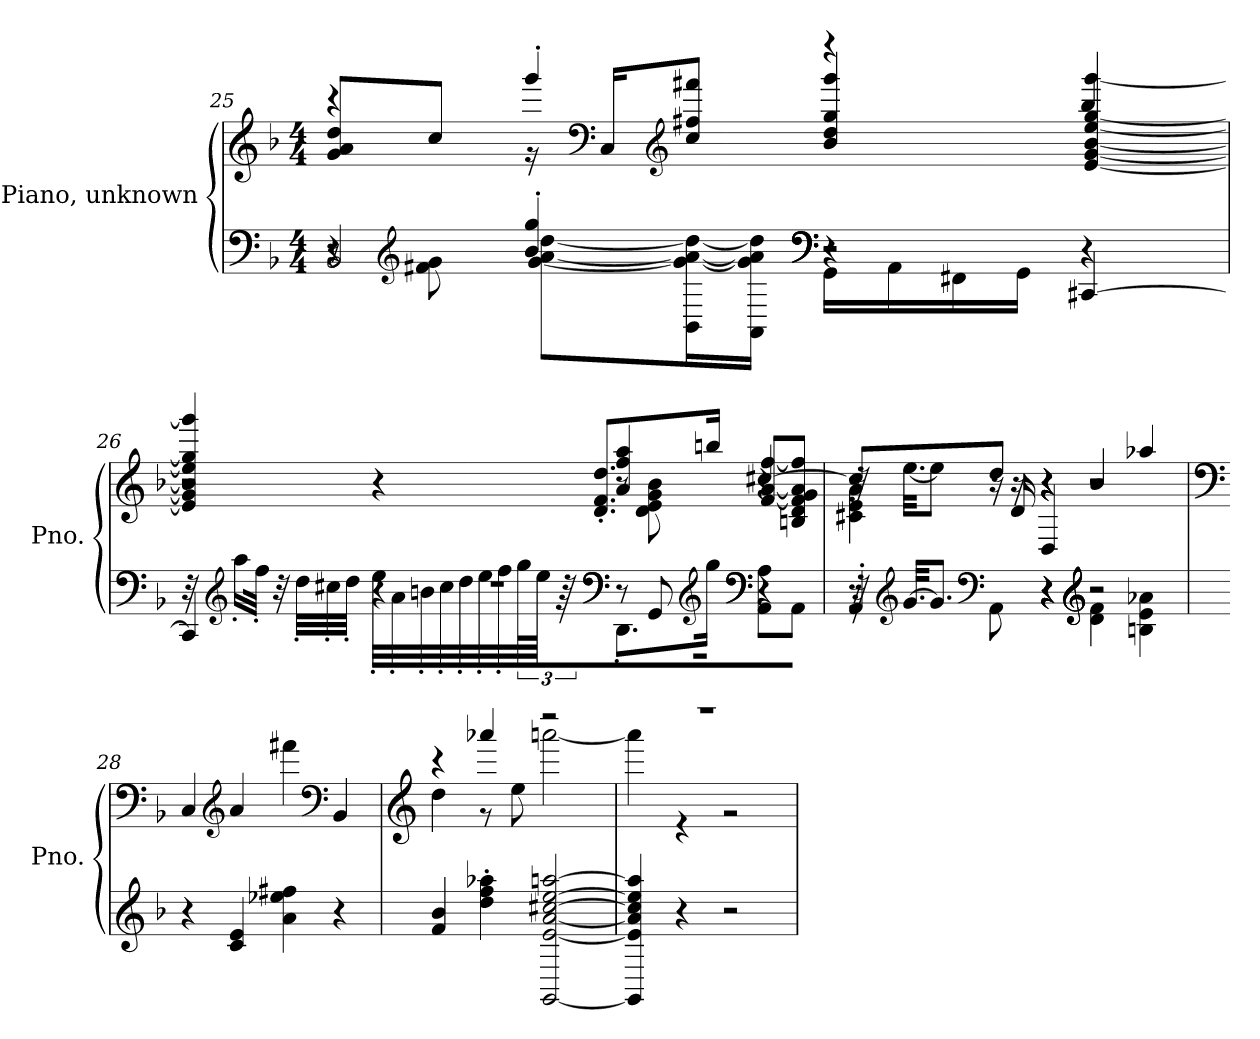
**kern	**kern
*part1	*part1
*staff2	*staff1
*I"Piano, unknown	*
*I'Pno.	*
!!LO:PB:g=z
*clefF4	*clefG2
*k[b-]	*k[b-]
*M4/4	*M4/4
=25	=25
*^	*^
*	*^	*	*
4r	8r	2BB-/	4r	8g/ 8a/ 8dd/L
*clefG2	*	*	*	*
.	8f#X\ 8g\	.	.	8cc/J
4b-/' 4gg/'	[8g\ [8a\ [8dd\L	.	4ggg'/	16r
*	*	*	*clefF4	*
.	.	.	.	16C/KL
*	*	*	*clefG2	*
.	16BB-\ 16g\_ 16a\_ 16dd\_L	.	.	8cc/ 8ff#X/ 8fff#X/J
.	16AA\ 16g\] 16a\] 16dd\]JJ	.	.	.
*clefF4	*	*	*	*
2r	16GG\LL	4r	4r	4b-/ 4dd/ 4gg/ 4ggg/
.	16AA\	.	.	.
.	16FF#X\	.	.	.
.	16GG\JJ	.	.	.
.	4r	[4CC#X/	4bb-/	[4e/ [4g/ [4b-/ [4ee/ [4gg/ [4ggg/
!!LO:LB:g=z
=26	=26	=26	=26	=26
*	*	*	*	*^
1r	32r	4CC#/]	2r	4e/] 4g/] 4b-/] 4ee/] 4gg/] 4ggg/]	2r
*clefG2	*	*	*	*	*
.	16aa'\LL	.	.	.	.
.	32ff'\JJk	.	.	.	.
.	32r	.	.	.	.
.	32dd'\LLL	.	.	.	.
.	32cc#X'\	.	.	.	.
.	32dd'\JJJ	.	.	.	.
.	32ee'\LLL	4r	.	4r	.
.	32a'\	.	.	.	.
.	32bn'\	.	.	.	.
.	32cc#'\	.	.	.	.
.	32dd'\	.	.	.	.
.	32ee'\	.	.	.	.
.	32ff'\	.	.	.	.
.	96gg\L	.	.	.	.
.	96ee\JJJJ	.	.	.	.
.	96r	.	.	.	.
*clefF4	*	*	*	*	*
.	8.DD'\L	8r	4a/ 4ff/ 4aa/	8.d/' 8.f/' 8.dd/'L	8r
.	.	8GG/	.	.	8d\ 8e\ 8g\ 8b-\
*clefG2	*	*	*	*	*
.	16gg\Jk	.	.	16bbn/Jk	.
*clefF4	*	*	*	*	*
.	8AA\ 8A\L	4r	[4cc#X/	[8f/ [8a/ [8ff/L	4r
.	8AA\J	.	.	8Bn/ 8d/ 8f/] 8g/ 8a/] 8ff/]J	.
!!LO:LB:g=z
=27	=27	=27	=27	=27	=27
*	*	*	*	*	*^
64r	8r	4AA'/	8cc#/L]	64r	8r	4c#X\ 4e\ 4a\
*clefG2	*	*	*	*	*	*
[32.g/KKL	.	.	.	[32.ee\KKL	.	.
8.g/J]	.	.	.	8ee\J]	.	.
*clefF4	*	*	*	*	*	*
.	8AA\	.	8dd/J	.	16r	.
.	.	.	.	16r	16d/	.
4r	4r	4r	4r	4r	4D/	4r
*clefG2	*	*	*	*	*	*
2r	4d\ 4f\	2r	2r	2r	4b-/	2r
.	4Bn\ 4e\ 4a-X\	.	.	.	4aa-X/	.
*v	*v	*v	*	*	*	*
*	*v	*v	*v	*v
=28	=28
*	*clefF4
4r	4C/
*	*clefG2
4c/ 4e/	4a/
4a\ 4ee-X\ 4ff#X\	4fff#X\
*	*clefF4
4r	4BB-/
=29	=29
*	*clefG2
*	*^
4f/ 4b-/	4r	4dd\
4dd\' 4ff\' 4aa-X\'	4aaa-X/	8r
.	.	8ee\
[2GG/ [2e/ [2a/ [2cc#X/ [2ee/ [2aan/	2r	[2aaan\
=30	=30	=30
4GG/] 4e/] 4a/] 4cc#/] 4ee/] 4aa/]	1r	4aaa\]
4r	.	4r
2r	.	2r
*	*v	*v
=	=
*-	*-
